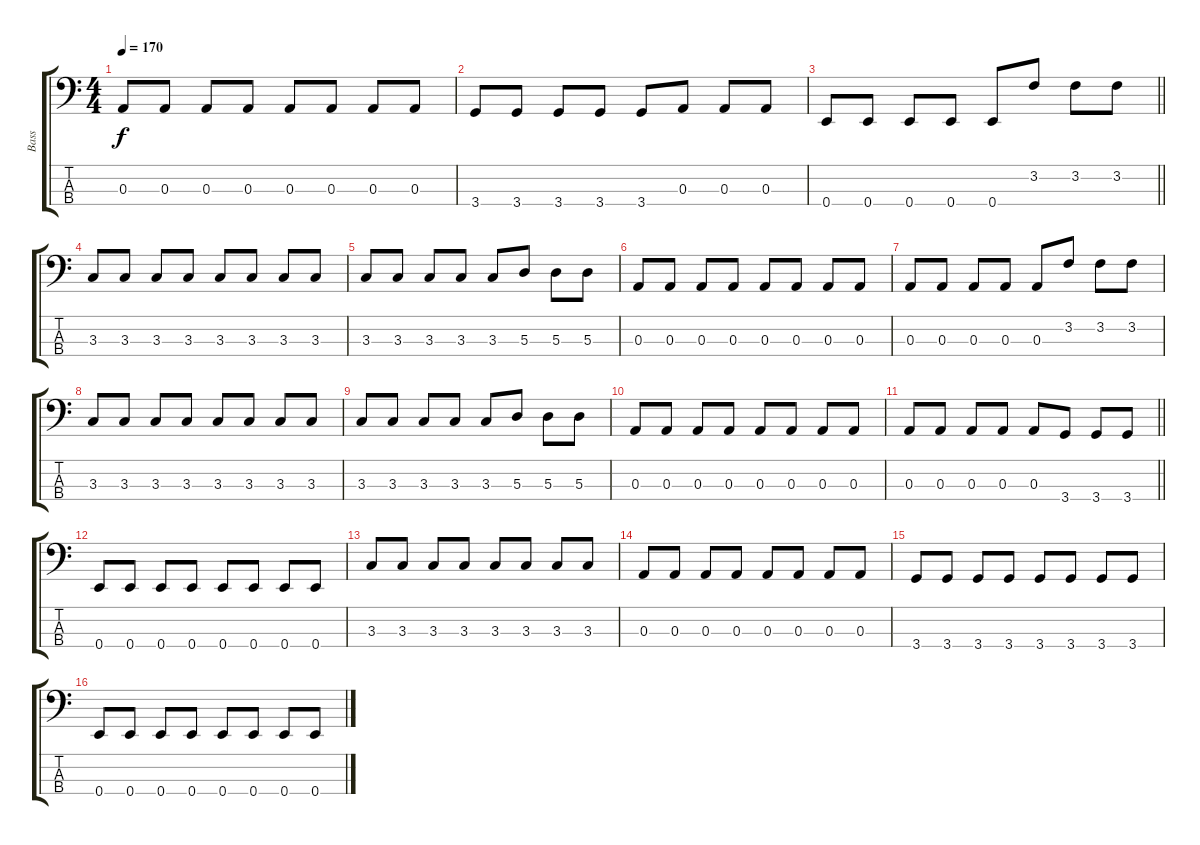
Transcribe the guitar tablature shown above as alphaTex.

\track ("Bass" "Bass") {instrument electricbassfinger}
\staff {score tabs}
\tuning (G2 D2 A1 E1) {hide}
\ts (4 4)
\tempo 170
\clef f4
\ks c
0.3.8{dy f} 0.3.8 0.3.8 0.3.8 0.3.8 0.3.8 0.3.8 0.3.8 |
3.4.8 3.4.8 3.4.8 3.4.8 3.4.8 0.3.8 0.3.8 0.3.8 |
\barLineRight lightlight
0.4.8 0.4.8 0.4.8 0.4.8 0.4.8 3.2.8 3.2.8 3.2.8 |
3.3.8 3.3.8 3.3.8 3.3.8 3.3.8 3.3.8 3.3.8 3.3.8 |
3.3.8 3.3.8 3.3.8 3.3.8 3.3.8 5.3.8 5.3.8 5.3.8 |
0.3.8 0.3.8 0.3.8 0.3.8 0.3.8 0.3.8 0.3.8 0.3.8 |
0.3.8 0.3.8 0.3.8 0.3.8 0.3.8 3.2.8 3.2.8 3.2.8 |
3.3.8 3.3.8 3.3.8 3.3.8 3.3.8 3.3.8 3.3.8 3.3.8 |
3.3.8 3.3.8 3.3.8 3.3.8 3.3.8 5.3.8 5.3.8 5.3.8 |
0.3.8 0.3.8 0.3.8 0.3.8 0.3.8 0.3.8 0.3.8 0.3.8 |
\barLineRight lightlight
0.3.8 0.3.8 0.3.8 0.3.8 0.3.8 3.4.8 3.4.8 3.4.8 |
0.4.8 0.4.8 0.4.8 0.4.8 0.4.8 0.4.8 0.4.8 0.4.8 |
3.3.8 3.3.8 3.3.8 3.3.8 3.3.8 3.3.8 3.3.8 3.3.8 |
0.3.8 0.3.8 0.3.8 0.3.8 0.3.8 0.3.8 0.3.8 0.3.8 |
3.4.8 3.4.8 3.4.8 3.4.8 3.4.8 3.4.8 3.4.8 3.4.8 |
0.4.8 0.4.8 0.4.8 0.4.8 0.4.8 0.4.8 0.4.8 0.4.8
